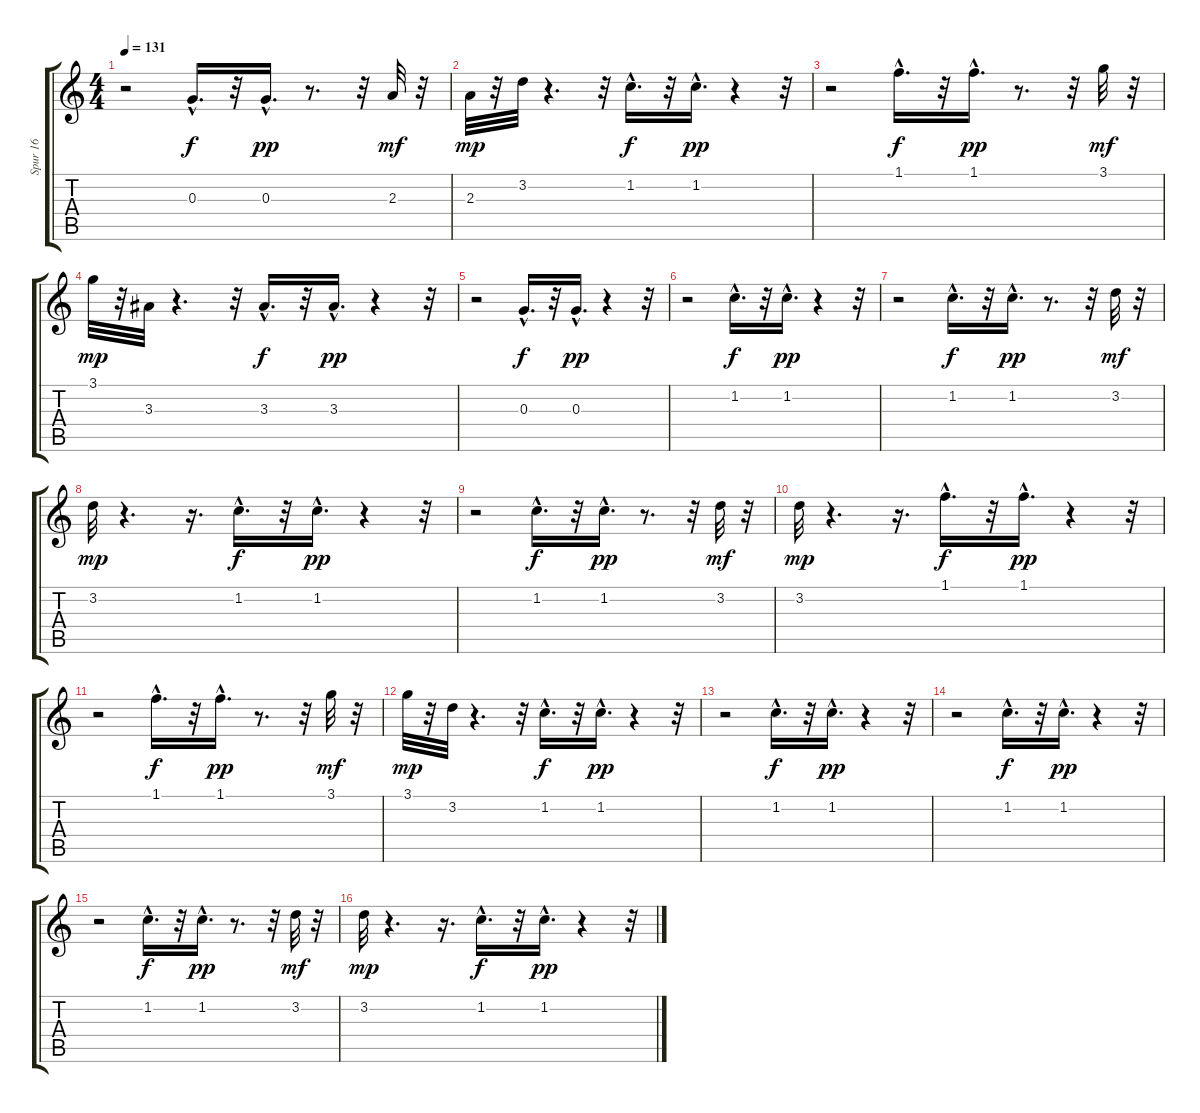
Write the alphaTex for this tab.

\track ("Spur 16" "Spur 16") {instrument electricguitarclean}
\staff {score tabs}
\tuning (E4 B3 G3 D3 A2 E2) {hide}
\ts (4 4)
\tempo 131
\clef g2
\ks c
r.2{dy pp} 0.3{hac}.16{d dy f} r.32 0.3{hac}.16{d dy pp} r.8{d} r.32 2.3.32{dy mf} r.32 |
2.3.32{dy mp} r.32 3.2.32 r.4{d} r.32 1.2{hac}.16{d dy f} r.32 1.2{hac}.16{d dy pp} r.4 r.32 |
r.2 1.1{hac}.16{d dy f} r.32 1.1{hac}.16{d dy pp} r.8{d} r.32 3.1.32{dy mf} r.32 |
3.1.32{dy mp} r.32 3.3.32 r.4{d} r.32 3.3{hac}.16{d dy f} r.32 3.3{hac}.16{d dy pp} r.4 r.32 |
r.2 0.3{hac}.16{d dy f} r.32 0.3{hac}.16{d dy pp} r.4 r.32 |
r.2 1.2{hac}.16{d dy f} r.32 1.2{hac}.16{d dy pp} r.4 r.32 |
r.2 1.2{hac}.16{d dy f} r.32 1.2{hac}.16{d dy pp} r.8{d} r.32 3.2.32{dy mf} r.32 |
3.2.32{dy mp} r.4{d} r.16{d} 1.2{hac}.16{d dy f} r.32 1.2{hac}.16{d dy pp} r.4 r.32 |
r.2 1.2{hac}.16{d dy f} r.32 1.2{hac}.16{d dy pp} r.8{d} r.32 3.2.32{dy mf} r.32 |
3.2.32{dy mp} r.4{d} r.16{d} 1.1{hac}.16{d dy f} r.32 1.1{hac}.16{d dy pp} r.4 r.32 |
r.2 1.1{hac}.16{d dy f} r.32 1.1{hac}.16{d dy pp} r.8{d} r.32 3.1.32{dy mf} r.32 |
3.1.32{dy mp} r.32 3.2.32 r.4{d} r.32 1.2{hac}.16{d dy f} r.32 1.2{hac}.16{d dy pp} r.4 r.32 |
r.2 1.2{hac}.16{d dy f} r.32 1.2{hac}.16{d dy pp} r.4 r.32 |
r.2 1.2{hac}.16{d dy f} r.32 1.2{hac}.16{d dy pp} r.4 r.32 |
r.2 1.2{hac}.16{d dy f} r.32 1.2{hac}.16{d dy pp} r.8{d} r.32 3.2.32{dy mf} r.32 |
3.2.32{dy mp} r.4{d} r.16{d} 1.2{hac}.16{d dy f} r.32 1.2{hac}.16{d dy pp} r.4 r.32
